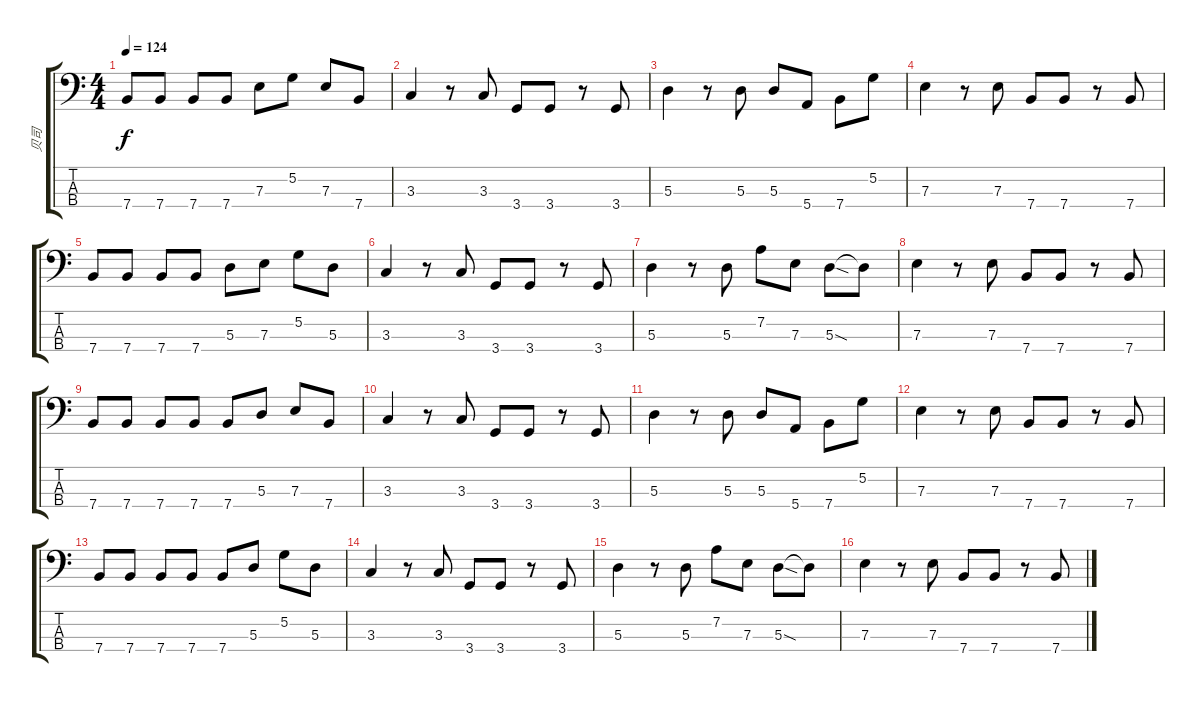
\track ("贝司" "贝司") {instrument electricbassfinger}
\staff {score tabs}
\tuning (G2 D2 A1 E1) {hide}
\ts (4 4)
\tempo 124
\clef f4
\ks c
7.4.8{dy f} 7.4.8 7.4.8 7.4.8 7.3.8 5.2.8 7.3.8 7.4.8 |
3.3.4 r.8 3.3.8 3.4.8 3.4.8 r.8 3.4.8 |
5.3.4 r.8 5.3.8 5.3.8 5.4.8 7.4.8 5.2.8 |
7.3.4 r.8 7.3.8 7.4.8 7.4.8 r.8 7.4.8 |
7.4.8 7.4.8 7.4.8 7.4.8 5.3.8 7.3.8 5.2.8 5.3.8 |
3.3.4 r.8 3.3.8 3.4.8 3.4.8 r.8 3.4.8 |
5.3.4 r.8 5.3.8 7.2.8 7.3.8 5.3{sod}.8 5.3{t}.8 |
7.3.4 r.8 7.3.8 7.4.8 7.4.8 r.8 7.4.8 |
7.4.8 7.4.8 7.4.8 7.4.8 7.4.8 5.3.8 7.3.8 7.4.8 |
3.3.4 r.8 3.3.8 3.4.8 3.4.8 r.8 3.4.8 |
5.3.4 r.8 5.3.8 5.3.8 5.4.8 7.4.8 5.2.8 |
7.3.4 r.8 7.3.8 7.4.8 7.4.8 r.8 7.4.8 |
7.4.8 7.4.8 7.4.8 7.4.8 7.4.8 5.3.8 5.2.8 5.3.8 |
3.3.4 r.8 3.3.8 3.4.8 3.4.8 r.8 3.4.8 |
5.3.4 r.8 5.3.8 7.2.8 7.3.8 5.3{sod}.8 5.3{t}.8 |
7.3.4 r.8 7.3.8 7.4.8 7.4.8 r.8 7.4.8
